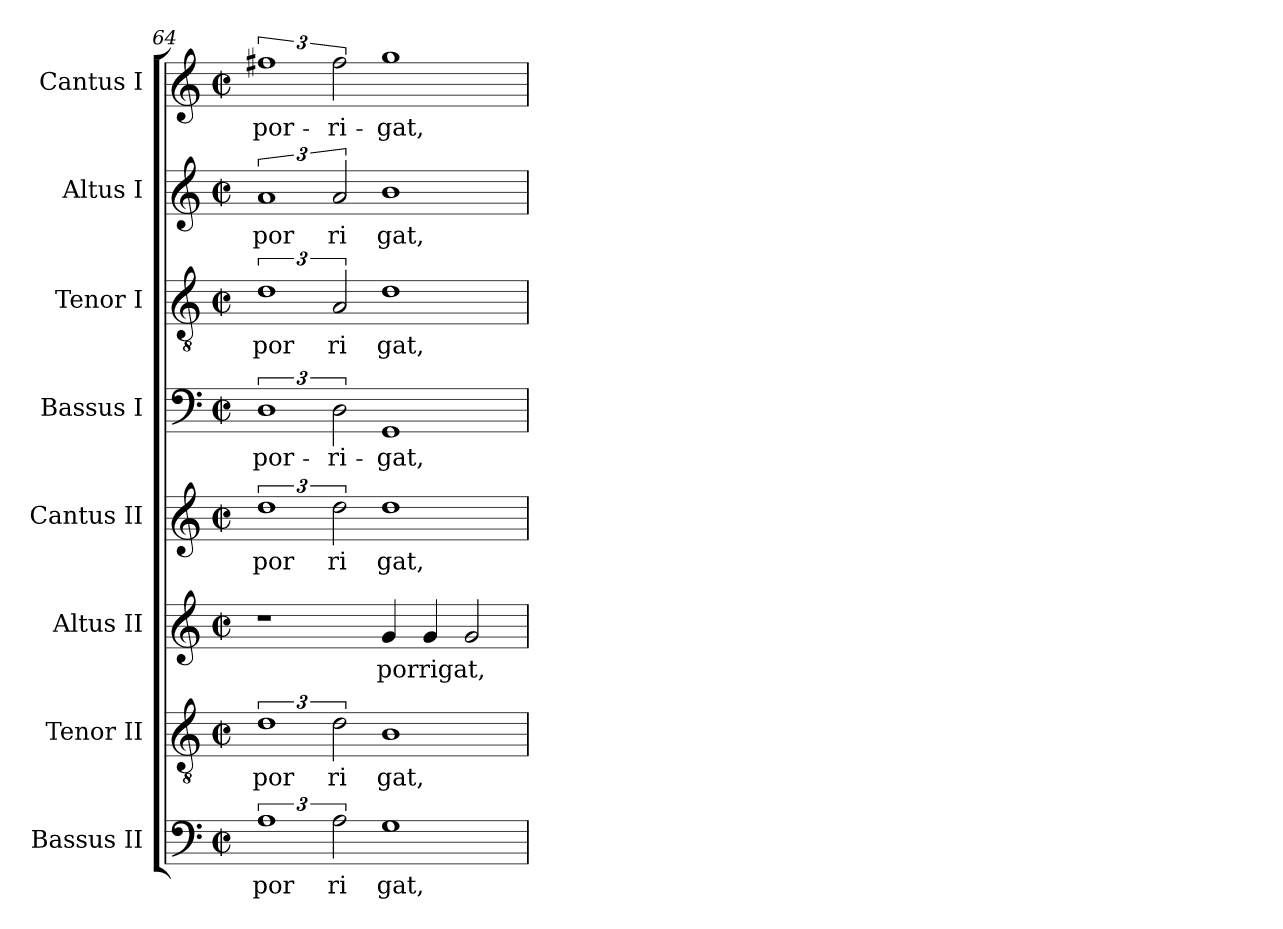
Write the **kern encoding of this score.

**kern	**text	**kern	**text	**kern	**text	**kern	**text	**kern	**text	**kern	**text	**kern	**text	**kern	**text
*part8	*part8	*part7	*part7	*part6	*part6	*part5	*part5	*part4	*part4	*part3	*part3	*part2	*part2	*part1	*part1
*staff8	*staff8	*staff7	*staff7	*staff6	*staff6	*staff5	*staff5	*staff4	*staff4	*staff3	*staff3	*staff2	*staff2	*staff1	*staff1
*I"Bassus II	*	*I"Tenor II	*	*I"Altus II	*	*I"Cantus II	*	*I"Bassus I	*	*I"Tenor I	*	*I"Altus I	*	*I"Cantus I	*
!!LO:PB:g=z
*clefF4	*	*clefGv2	*	*clefG2	*	*clefG2	*	*clefF4	*	*clefGv2	*	*clefG2	*	*clefG2	*
*M2/2	*	*M2/2	*	*M2/2	*	*M2/2	*	*M2/2	*	*M2/2	*	*M2/2	*	*M2/2	*
*met(c|)	*	*met(c|)	*	*met(c|)	*	*met(c|)	*	*met(c|)	*	*met(c|)	*	*met(c|)	*	*met(c|)	*
=64	=64	=64	=64	=64	=64	=64	=64	=64	=64	=64	=64	=64	=64	=64	=64
!	!LO:LY:b:cj	!	!LO:LY:b:cj	!	!	!	!LO:LY:b:cj	!	!LO:LY:b:cj	!	!LO:LY:b:cj	!	!LO:LY:b:cj	!	!LO:LY:b:cj
3%2A	por	3%2d	por	1r	.	3%2dd	por	3%2D	por-	3%2d	por	3%2a	por	3%2ff#X	por-
!	!LO:LY:b:cj	!	!LO:LY:b:cj	!	!	!	!LO:LY:b:cj	!	!LO:LY:b:cj	!	!LO:LY:b:cj	!	!LO:LY:b:cj	!	!LO:LY:b:cj
3A\	ri	3d\	ri	.	.	3dd\	ri	3D\	-ri-	3A/	ri	3a/	ri	3ff#\	-ri-
!	!LO:LY:b:cj	!	!LO:LY:b:cj	!	!LO:LY:b	!	!LO:LY:b:cj	!	!LO:LY:b:cj	!	!LO:LY:b:cj	!	!LO:LY:b:cj	!	!LO:LY:b:cj
1G	gat,	1B	gat,	4g/	porrigat,	1dd	gat,	1GG	-gat,	1d	gat,	1b	gat,	1gg	-gat,
.	.	.	.	4g/	.	.	.	.	.	.	.	.	.	.	.
.	.	.	.	2g/	.	.	.	.	.	.	.	.	.	.	.
=	=	=	=	=	=	=	=	=	=	=	=	=	=	=	=
*-	*-	*-	*-	*-	*-	*-	*-	*-	*-	*-	*-	*-	*-	*-	*-
